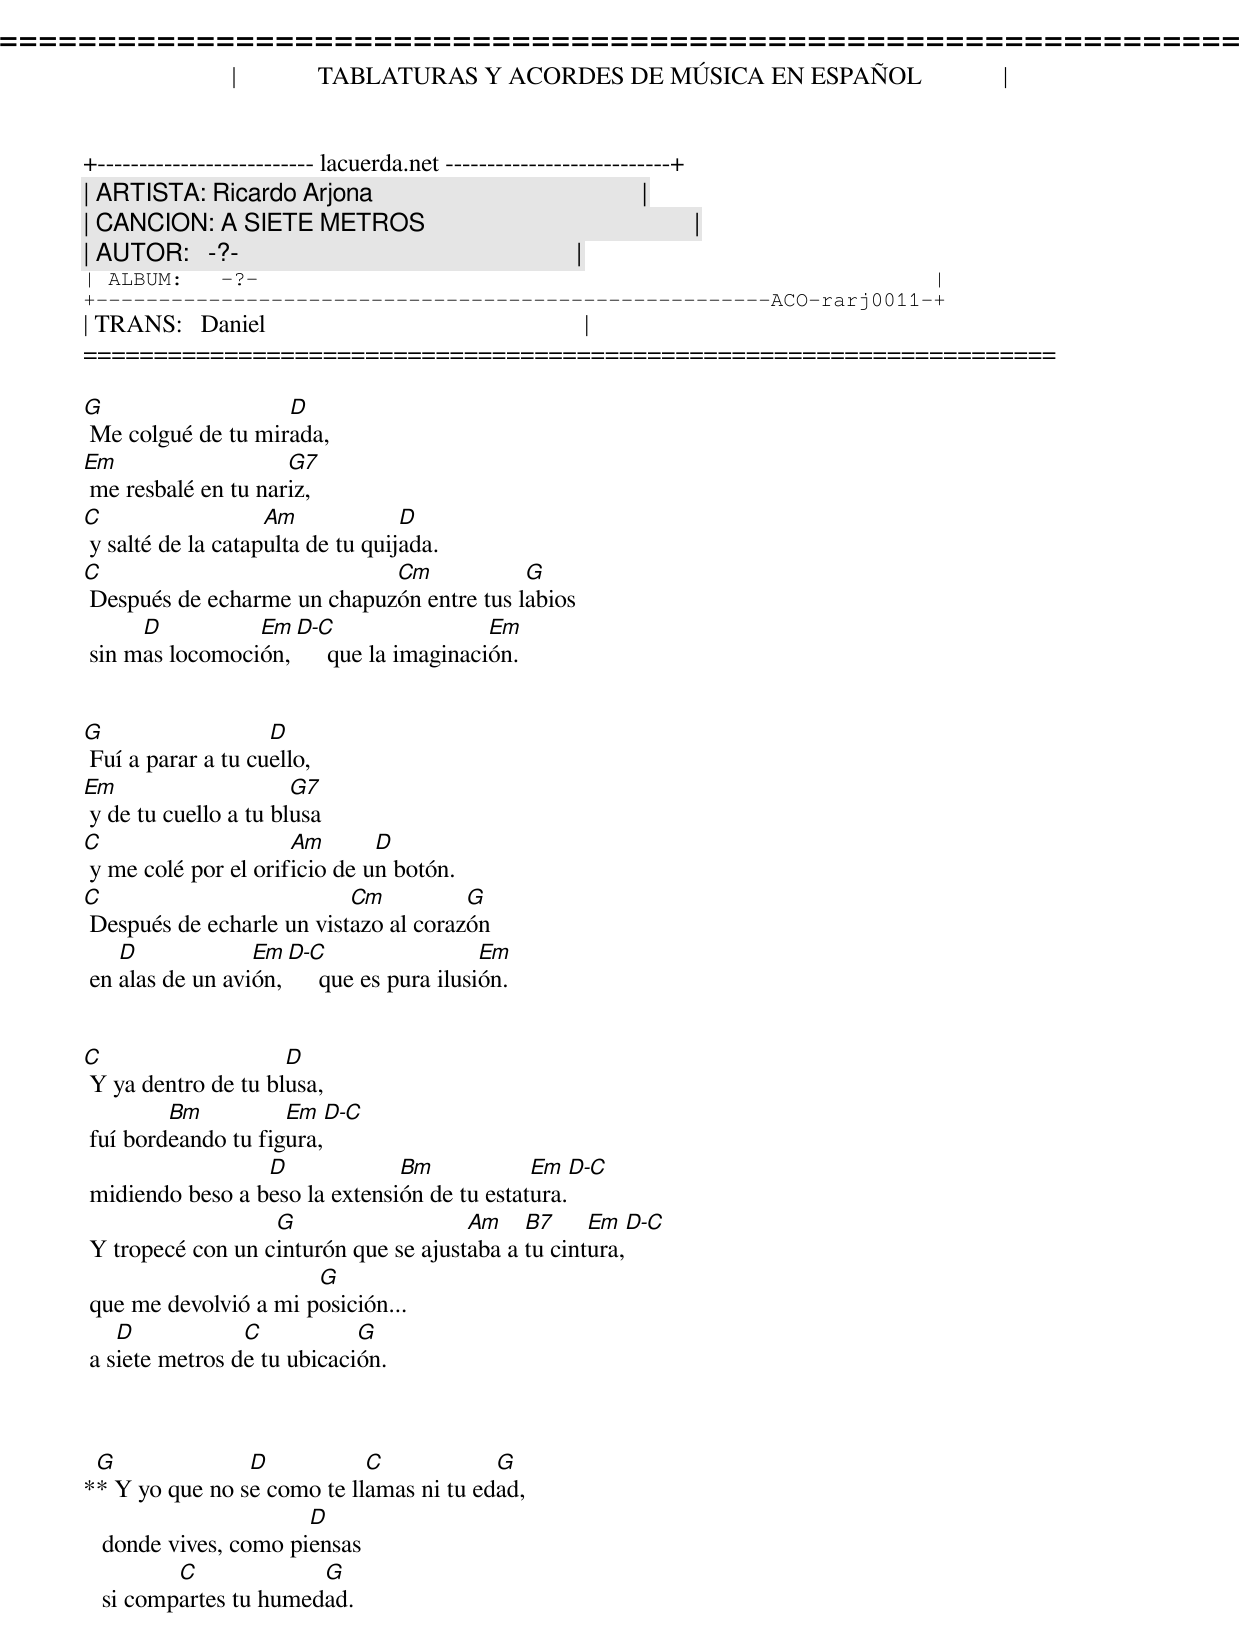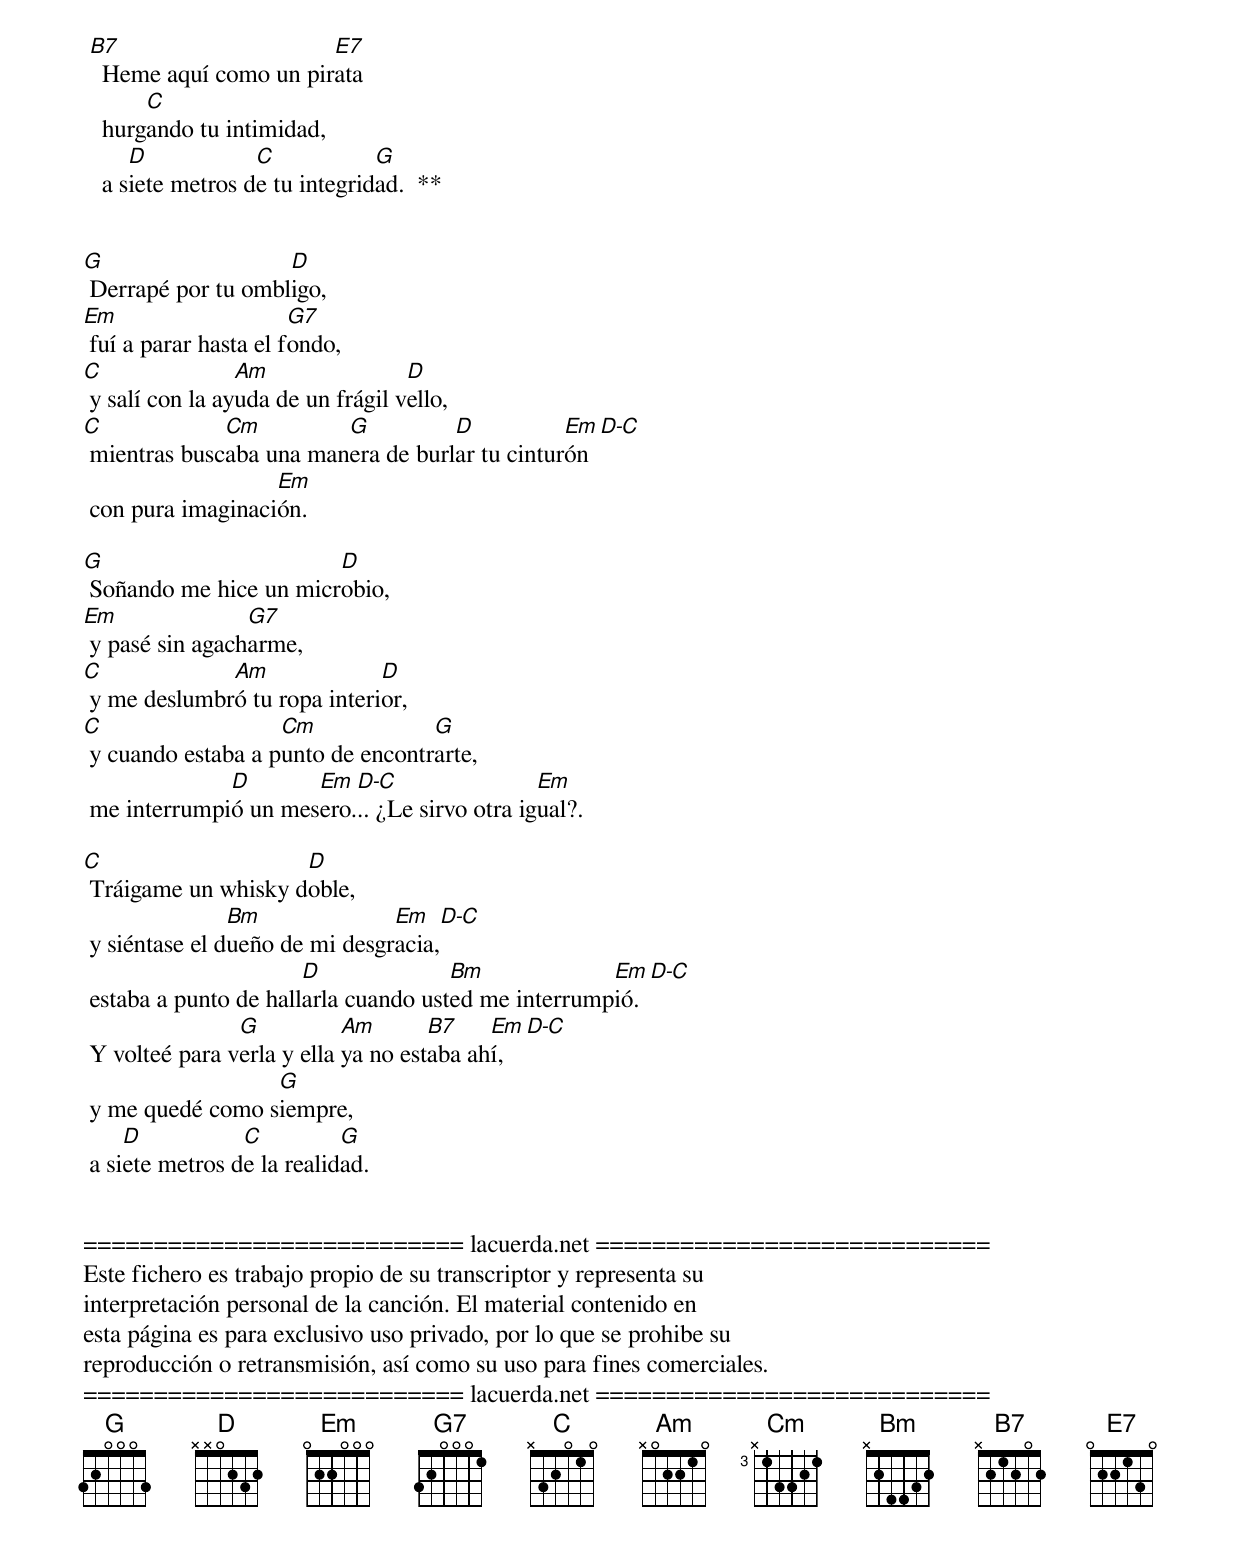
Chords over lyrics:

=====================================================================
|             TABLATURAS Y ACORDES DE MÚSICA EN ESPAÑOL             |
+-------------------------- lacuerda.net ---------------------------+
| ARTISTA: Ricardo Arjona                                           |
| CANCION: A SIETE METROS                                           |
| AUTOR:   -?-                                                      |
| ALBUM:   -?-                                                      |
+------------------------------------------------------ACO-rarj0011-+
| TRANS:   Daniel                                                   |
=====================================================================

G                   D
 Me colgué de tu mirada,
Em                   G7
 me resbalé en tu nariz,
C                   Am             D
 y salté de la catapulta de tu quijada.
C                            Cm            G
 Después de echarme un chapuzón entre tus labios
      D          Em D-C                  Em
 sin mas locomoción,     que la imaginación.


G                   D
 Fuí a parar a tu cuello,
Em                     G7
 y de tu cuello a tu blusa
C                     Am       D
 y me colé por el orificio de un botón.
C                          Cm          G
 Después de echarle un vistazo al corazón
    D             Em D-C                   Em
 en alas de un avión,     que es pura ilusión.


C                    D
 Y ya dentro de tu blusa,
         Bm          Em   D-C
 fuí bordeando tu figura,
                  D             Bm            Em    D-C
 midiendo beso a beso la extensión de tu estatura.
                   G                   Am    B7     Em    D-C
 Y tropecé con un cinturón que se ajustaba a tu cintura,
                       G
 que me devolvió a mi posición...
    D            C           G
 a siete metros de tu ubicación.



 G              D           C            G
** Y yo que no se como te llamas ni tu edad,
                       D
   donde vives, como piensas
          C             G
   si compartes tu humedad.
 B7                     E7
   Heme aquí como un pirata
       C
   hurgando tu intimidad,
      D            C            G
   a siete metros de tu integridad.  **


G                   D
 Derrapé por tu ombligo,
Em                     G7
 fuí a parar hasta el fondo,
C                Am                D
 y salí con la ayuda de un frágil vello,
C             Cm         G          D           Em  D-C
 mientras buscaba una manera de burlar tu cinturón
                   Em
 con pura imaginación.

G                       D
 Soñando me hice un microbio,
Em               G7
 y pasé sin agacharme,
C             Am              D
 y me deslumbró tu ropa interior,
C                   Cm             G
 y cuando estaba a punto de encontrarte,
              D       Em  D-C                 Em
 me interrumpió un mesero... ¿Le sirvo otra igual?.

C                    D
 Tráigame un whisky doble,
                Bm              Em     D-C
 y siéntase el dueño de mi desgracia,
                       D              Bm             Em   D-C
 estaba a punto de hallarla cuando usted me interrumpió.
                G           Am       B7    Em  D-C
 Y volteé para verla y ella ya no estaba ahí,
                  G
 y me quedé como siempre,
     D           C          G
 a siete metros de la realidad.


=========================== lacuerda.net ============================
Este fichero es trabajo propio de su transcriptor y representa su
interpretación personal de la canción. El material contenido en
esta página es para exclusivo uso privado, por lo que se prohibe su
reproducción o retransmisión, así como su uso para fines comerciales.
=========================== lacuerda.net ============================
